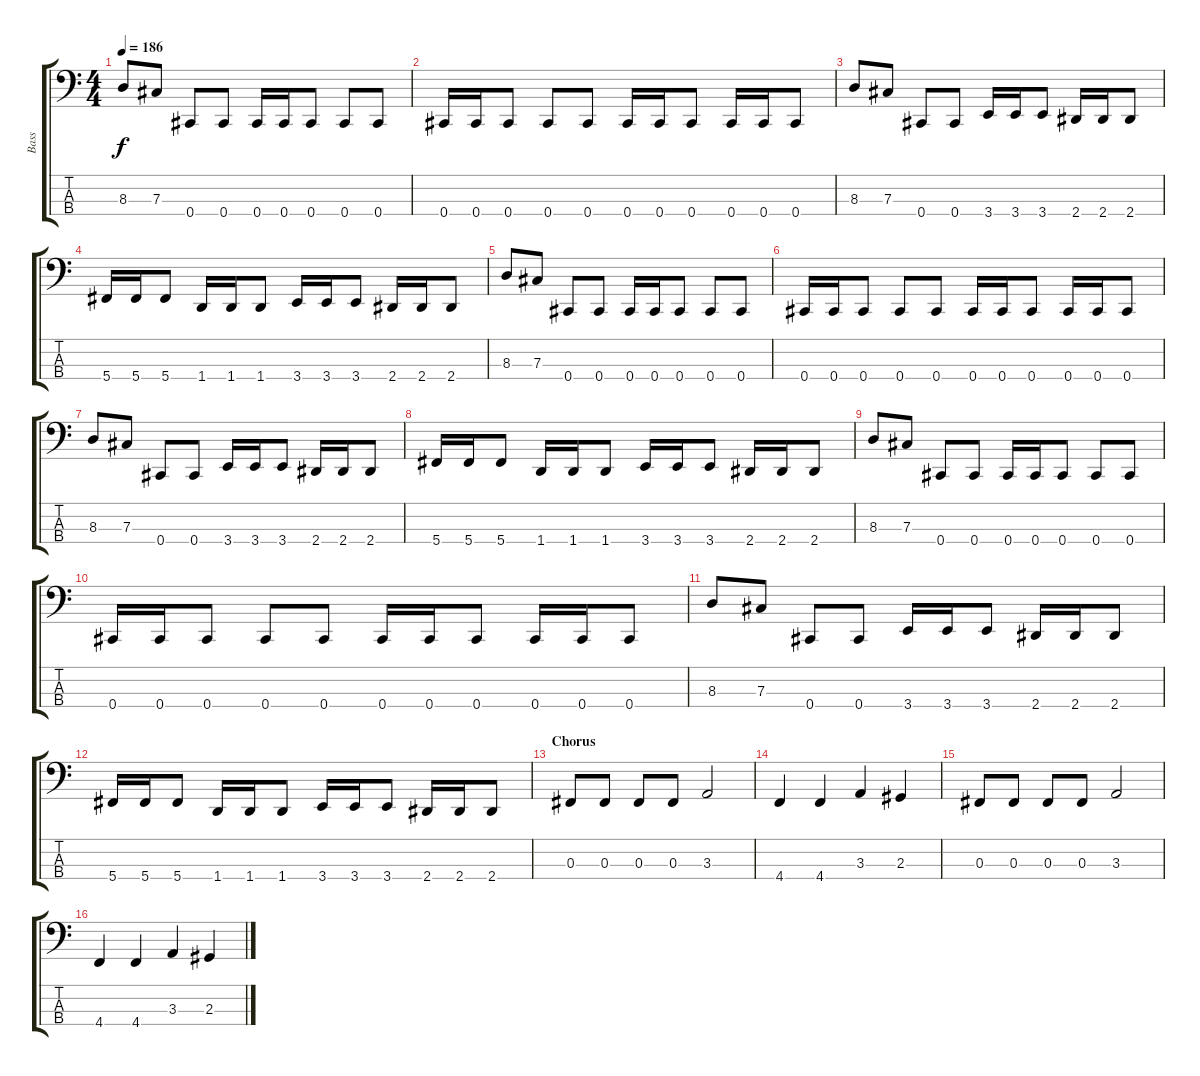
\track ("Bass" "Bass") {instrument electricbasspick}
\staff {score tabs}
\tuning (E2 B1 Gb1 Db1) {hide}
\ts (4 4)
\tempo 186
\clef f4
\ks c
8.3.8{dy f} 7.3.8 0.4.8 0.4.8 0.4.16 0.4.16 0.4.8 0.4.8 0.4.8 |
0.4.16 0.4.16 0.4.8 0.4.8 0.4.8 0.4.16 0.4.16 0.4.8 0.4.16 0.4.16 0.4.8 |
8.3.8 7.3.8 0.4.8 0.4.8 3.4.16 3.4.16 3.4.8 2.4.16 2.4.16 2.4.8 |
5.4.16 5.4.16 5.4.8 1.4.16 1.4.16 1.4.8 3.4.16 3.4.16 3.4.8 2.4.16 2.4.16 2.4.8 |
8.3.8 7.3.8 0.4.8 0.4.8 0.4.16 0.4.16 0.4.8 0.4.8 0.4.8 |
0.4.16 0.4.16 0.4.8 0.4.8 0.4.8 0.4.16 0.4.16 0.4.8 0.4.16 0.4.16 0.4.8 |
8.3.8 7.3.8 0.4.8 0.4.8 3.4.16 3.4.16 3.4.8 2.4.16 2.4.16 2.4.8 |
5.4.16 5.4.16 5.4.8 1.4.16 1.4.16 1.4.8 3.4.16 3.4.16 3.4.8 2.4.16 2.4.16 2.4.8 |
8.3.8 7.3.8 0.4.8 0.4.8 0.4.16 0.4.16 0.4.8 0.4.8 0.4.8 |
0.4.16 0.4.16 0.4.8 0.4.8 0.4.8 0.4.16 0.4.16 0.4.8 0.4.16 0.4.16 0.4.8 |
8.3.8 7.3.8 0.4.8 0.4.8 3.4.16 3.4.16 3.4.8 2.4.16 2.4.16 2.4.8 |
5.4.16 5.4.16 5.4.8 1.4.16 1.4.16 1.4.8 3.4.16 3.4.16 3.4.8 2.4.16 2.4.16 2.4.8 |
\section ("" "Chorus")
0.3.8 0.3.8 0.3.8 0.3.8 3.3.2 |
4.4.4 4.4.4 3.3.4 2.3.4 |
0.3.8 0.3.8 0.3.8 0.3.8 3.3.2 |
4.4.4 4.4.4 3.3.4 2.3.4
